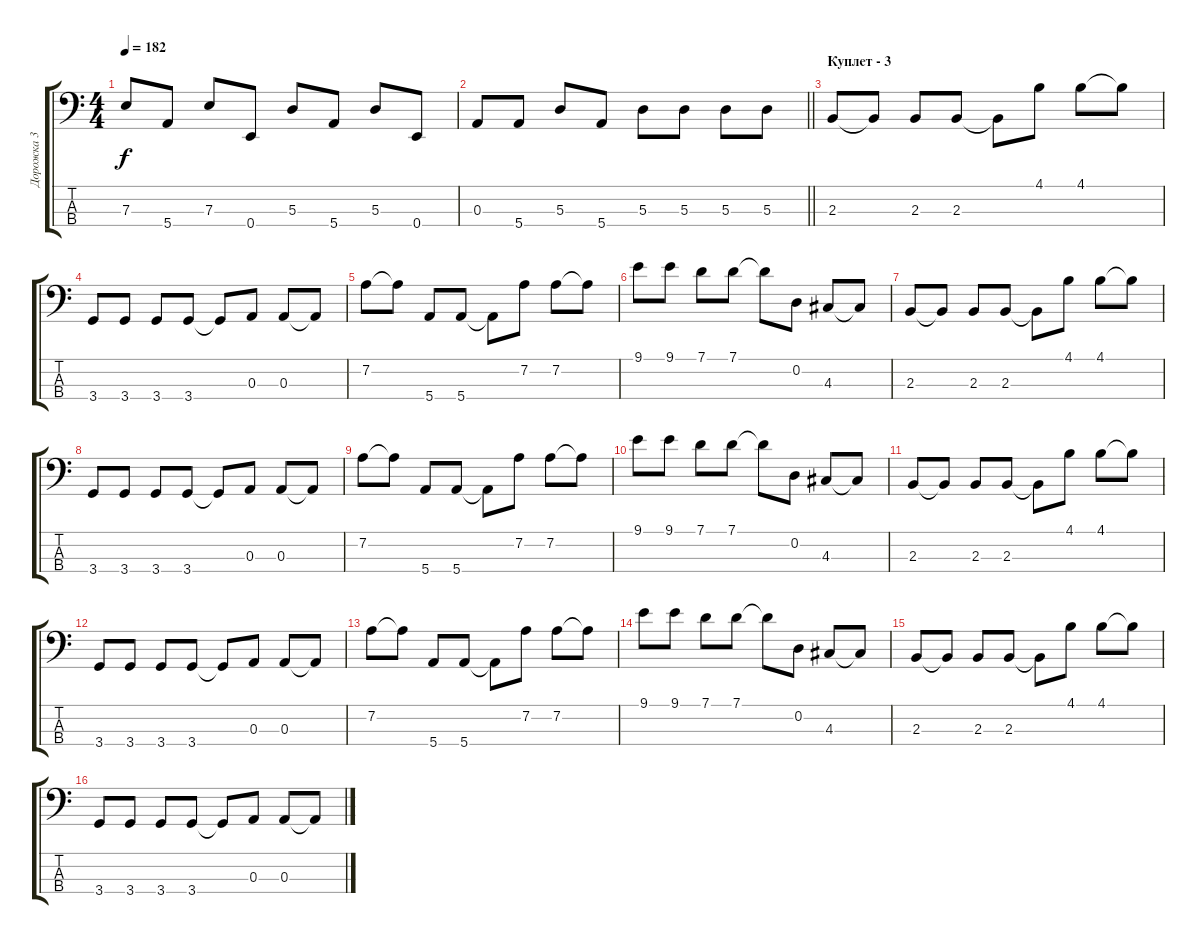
\track ("Дорожка 3" "Дорожка 3") {instrument electricbasspick}
\staff {score tabs}
\tuning (G2 D2 A1 E1) {hide}
\ts (4 4)
\tempo 182
\clef f4
\ks c
7.3.8{dy f} 5.4.8 7.3.8 0.4.8 5.3.8 5.4.8 5.3.8 0.4.8 |
\barLineRight lightlight
0.3.8 5.4.8 5.3.8 5.4.8 5.3.8 5.3.8 5.3.8 5.3.8 |
\section ("" "Куплет - 3")
2.3.8 2.3{t}.8 2.3.8 2.3.8 2.3{t}.8 4.1.8 4.1.8 4.1{t}.8 |
3.4.8 3.4.8 3.4.8 3.4.8 3.4{t}.8 0.3.8 0.3.8 0.3{t}.8 |
7.2.8 7.2{t}.8 5.4.8 5.4.8 5.4{t}.8 7.2.8 7.2.8 7.2{t}.8 |
9.1.8 9.1.8 7.1.8 7.1.8 7.1{t}.8 0.2.8 4.3.8 4.3{t}.8 |
2.3.8 2.3{t}.8 2.3.8 2.3.8 2.3{t}.8 4.1.8 4.1.8 4.1{t}.8 |
3.4.8 3.4.8 3.4.8 3.4.8 3.4{t}.8 0.3.8 0.3.8 0.3{t}.8 |
7.2.8 7.2{t}.8 5.4.8 5.4.8 5.4{t}.8 7.2.8 7.2.8 7.2{t}.8 |
9.1.8 9.1.8 7.1.8 7.1.8 7.1{t}.8 0.2.8 4.3.8 4.3{t}.8 |
2.3.8 2.3{t}.8 2.3.8 2.3.8 2.3{t}.8 4.1.8 4.1.8 4.1{t}.8 |
3.4.8 3.4.8 3.4.8 3.4.8 3.4{t}.8 0.3.8 0.3.8 0.3{t}.8 |
7.2.8 7.2{t}.8 5.4.8 5.4.8 5.4{t}.8 7.2.8 7.2.8 7.2{t}.8 |
9.1.8 9.1.8 7.1.8 7.1.8 7.1{t}.8 0.2.8 4.3.8 4.3{t}.8 |
2.3.8 2.3{t}.8 2.3.8 2.3.8 2.3{t}.8 4.1.8 4.1.8 4.1{t}.8 |
3.4.8 3.4.8 3.4.8 3.4.8 3.4{t}.8 0.3.8 0.3.8 0.3{t}.8
